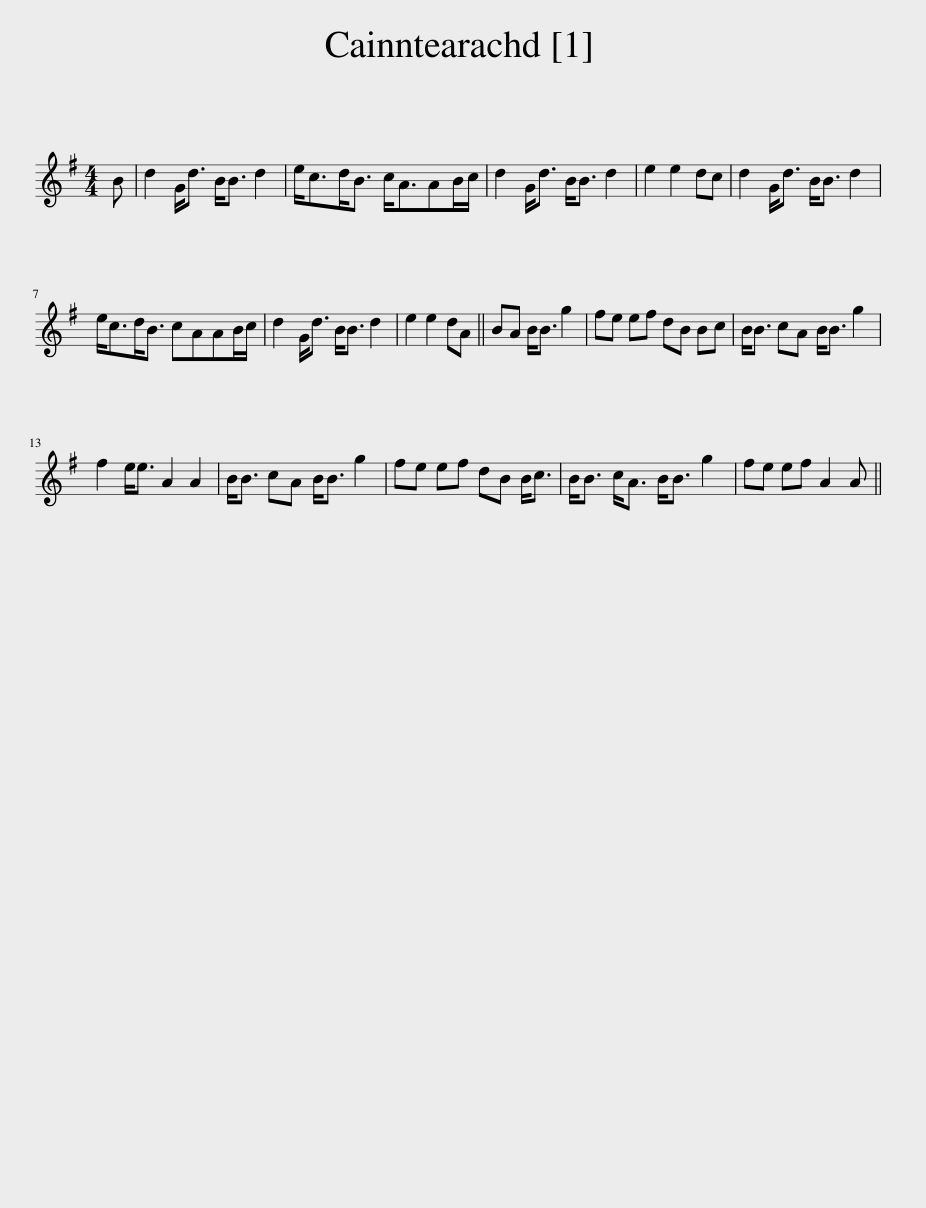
X:1
L:1/8
M:4/4
I:linebreak $
K:G
V:1 treble
V:1
 B | d2 G<d B<B d2 | e<cd<B c<AAB/c/ | d2 G<d B<B d2 | e2 e2 dc | %5
 d2 G<d B<B d2 |$ e<cd<B cAAB/c/ | d2 G<d B<B d2 | e2 e2 dA || BA B<B g2 | %10
 fe ef dB Bc | B<B cA B<B g2 |$ f2 e<e A2 A2 | B<B cA B<B g2 | fe ef dB B<c | %15
 B<B c<A B<B g2 | fe ef A2 A || %17
